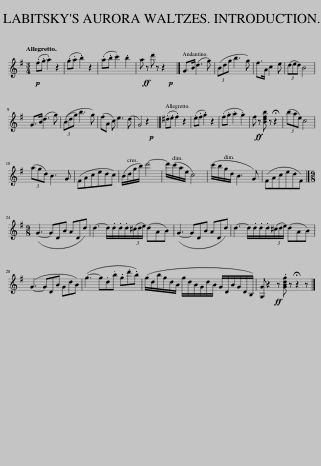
X:1
L:1/8
Q:1/4=120
M:3/4
I:linebreak $
K:G
V:1 treble
V:1
!p! (.f.g .a2) z2 | (.g.a .b2) z2 | (.a.b .c'2) .b2 | a!ff! z d' z z2!p! |] G>B (d3 g) | %5
 (3(Bdg b3 g) | f>A c2 e | (3(ded) B4 |$ G>B (d3 g) | (3((Bdg) b3 g) | %10
 (fA c) e3 (d | G4) z2!p! |] (.^d.e .f2) z2 | (.e.f .g2) z2 | (.f.g .a2 .g2) | %15
 f!ff! z [Bdfb] z !fermata!z2 | (3(bae) c4 |$ (3(agd) B3 G | (FAcedc) | (B/d/g/b/) d'4- | %20
 d'/(c'/a/e/ c4) | (c'/b/g/d/ B3 G) | (FAcedF) |]$[M:9/8] (G3- GDB ADd) | d3- d/.d/.d/.d/(3(^c/d/e/) (dAB) | %25
 (G3- GDB ADd) | d3- d/.d/.d/.d/(3(^c/d/e/) (dAB) |$ (G3- GDB GdB) | (g3- g.d.b .g.d'.b) | (g/d/b/g/d/B/ g/d/B/G/d/B/ G/D/B/G/D/B,/) | %30
 [G,G] z2!ff! z .[GBdg] z !fermata!z2 z |] %31
